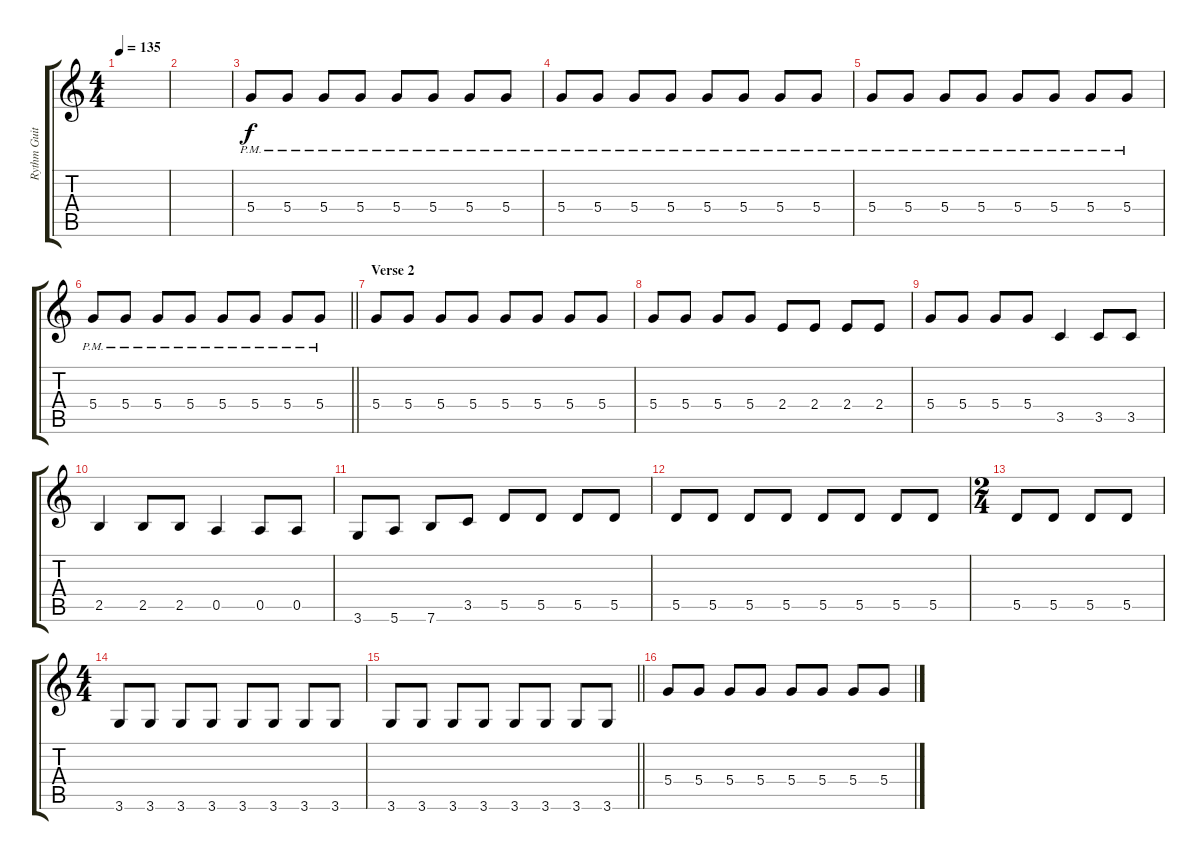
\track ("Rythm Guitar" "Rythm Guit") {instrument distortionguitar}
\staff {score tabs}
\tuning (E4 B3 G3 D3 A2 E2) {hide}
\ts (4 4)
\tempo 135
\clef g2
\ks c
|
|
5.4{pm}.8 5.4{pm}.8 5.4{pm}.8 5.4{pm}.8 5.4{pm}.8 5.4{pm}.8 5.4{pm}.8 5.4{pm}.8 |
5.4{pm}.8 5.4{pm}.8 5.4{pm}.8 5.4{pm}.8 5.4{pm}.8 5.4{pm}.8 5.4{pm}.8 5.4{pm}.8 |
5.4{pm}.8 5.4{pm}.8 5.4{pm}.8 5.4{pm}.8 5.4{pm}.8 5.4{pm}.8 5.4{pm}.8 5.4{pm}.8 |
\barLineRight lightlight
5.4{pm}.8 5.4{pm}.8 5.4{pm}.8 5.4{pm}.8 5.4{pm}.8 5.4{pm}.8 5.4{pm}.8 5.4{pm}.8 |
\section ("" "Verse 2")
5.4.8 5.4.8 5.4.8 5.4.8 5.4.8 5.4.8 5.4.8 5.4.8 |
5.4.8 5.4.8 5.4.8 5.4.8 2.4.8 2.4.8 2.4.8 2.4.8 |
5.4.8 5.4.8 5.4.8 5.4.8 3.5.4 3.5.8 3.5.8 |
2.5.4 2.5.8 2.5.8 0.5.4 0.5.8 0.5.8 |
3.6.8 5.6.8 7.6.8 3.5.8 5.5.8 5.5.8 5.5.8 5.5.8 |
5.5.8 5.5.8 5.5.8 5.5.8 5.5.8 5.5.8 5.5.8 5.5.8 |
\ts (2 4)
5.5.8 5.5.8 5.5.8 5.5.8 |
\ts (4 4)
3.6.8 3.6.8 3.6.8 3.6.8 3.6.8 3.6.8 3.6.8 3.6.8 |
\barLineRight lightlight
3.6.8 3.6.8 3.6.8 3.6.8 3.6.8 3.6.8 3.6.8 3.6.8 |
5.4.8 5.4.8 5.4.8 5.4.8 5.4.8 5.4.8 5.4.8 5.4.8
